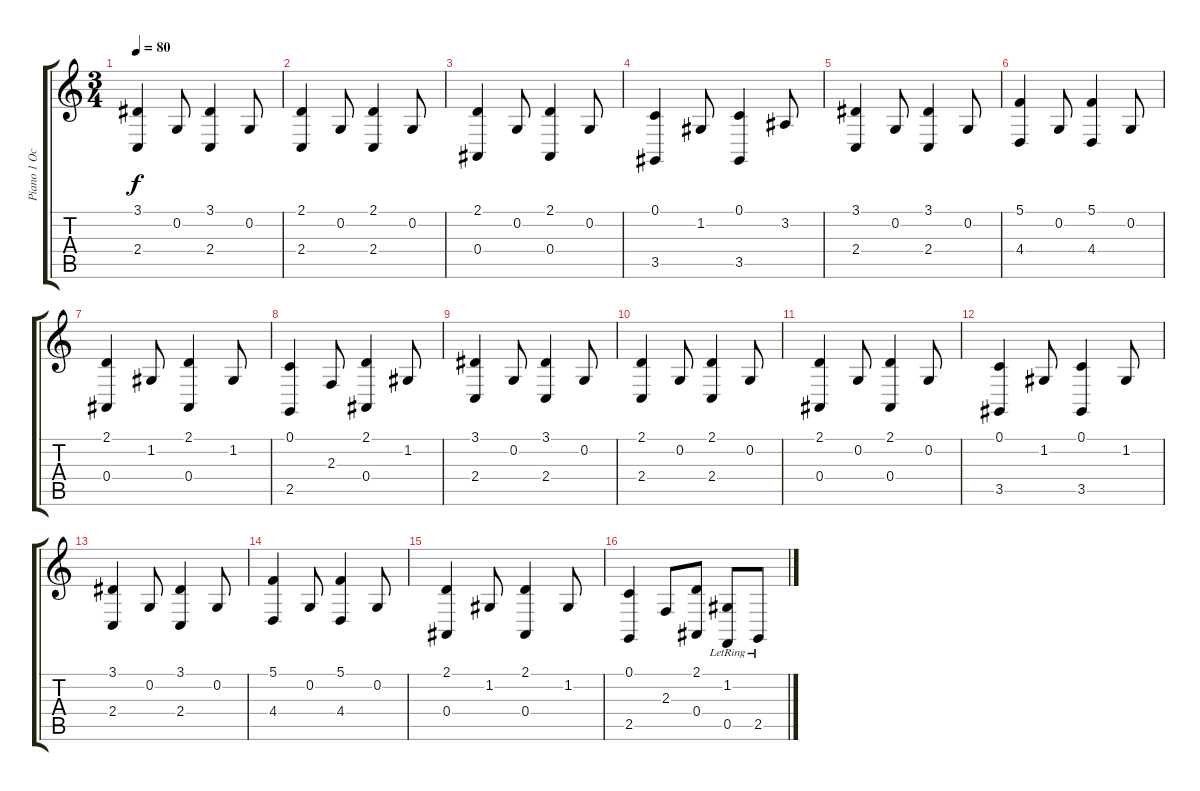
\track ("Piano 1 Octave Above" "Piano 1 Oc") {instrument acousticgrandpiano}
\staff {score tabs}
\tuning (C4 G3 Eb3 Bb2 F2 C2) {hide}
\ts (3 4)
\tempo 80
\clef g2
\ks c
(3.1 2.4).4{dy f} 0.2.8 (3.1 2.4).4 0.2.8 |
(2.1 2.4).4 0.2.8 (2.1 2.4).4 0.2.8 |
(2.1 0.4).4 0.2.8 (2.1 0.4).4 0.2.8 |
(0.1 3.5).4 1.2.8 (0.1 3.5).4 3.2.8 |
(3.1 2.4).4 0.2.8 (3.1 2.4).4 0.2.8 |
(5.1 4.4).4 0.2.8 (5.1 4.4).4 0.2.8 |
(2.1 0.4).4 1.2.8 (2.1 0.4).4 1.2.8 |
(0.1 2.5).4 2.3.8 (2.1 0.4).4 1.2.8 |
(3.1 2.4).4 0.2.8 (3.1 2.4).4 0.2.8 |
(2.1 2.4).4 0.2.8 (2.1 2.4).4 0.2.8 |
(2.1 0.4).4 0.2.8 (2.1 0.4).4 0.2.8 |
(0.1 3.5).4 1.2.8 (0.1 3.5).4 1.2.8 |
(3.1 2.4).4 0.2.8 (3.1 2.4).4 0.2.8 |
(5.1 4.4).4 0.2.8 (5.1 4.4).4 0.2.8 |
(2.1 0.4).4 1.2.8 (2.1 0.4).4 1.2.8 |
(0.1 2.5).4 2.3.8 (2.1 0.4).8 (1.2{lr} 0.5{lr}).8 2.5{lr}.8
